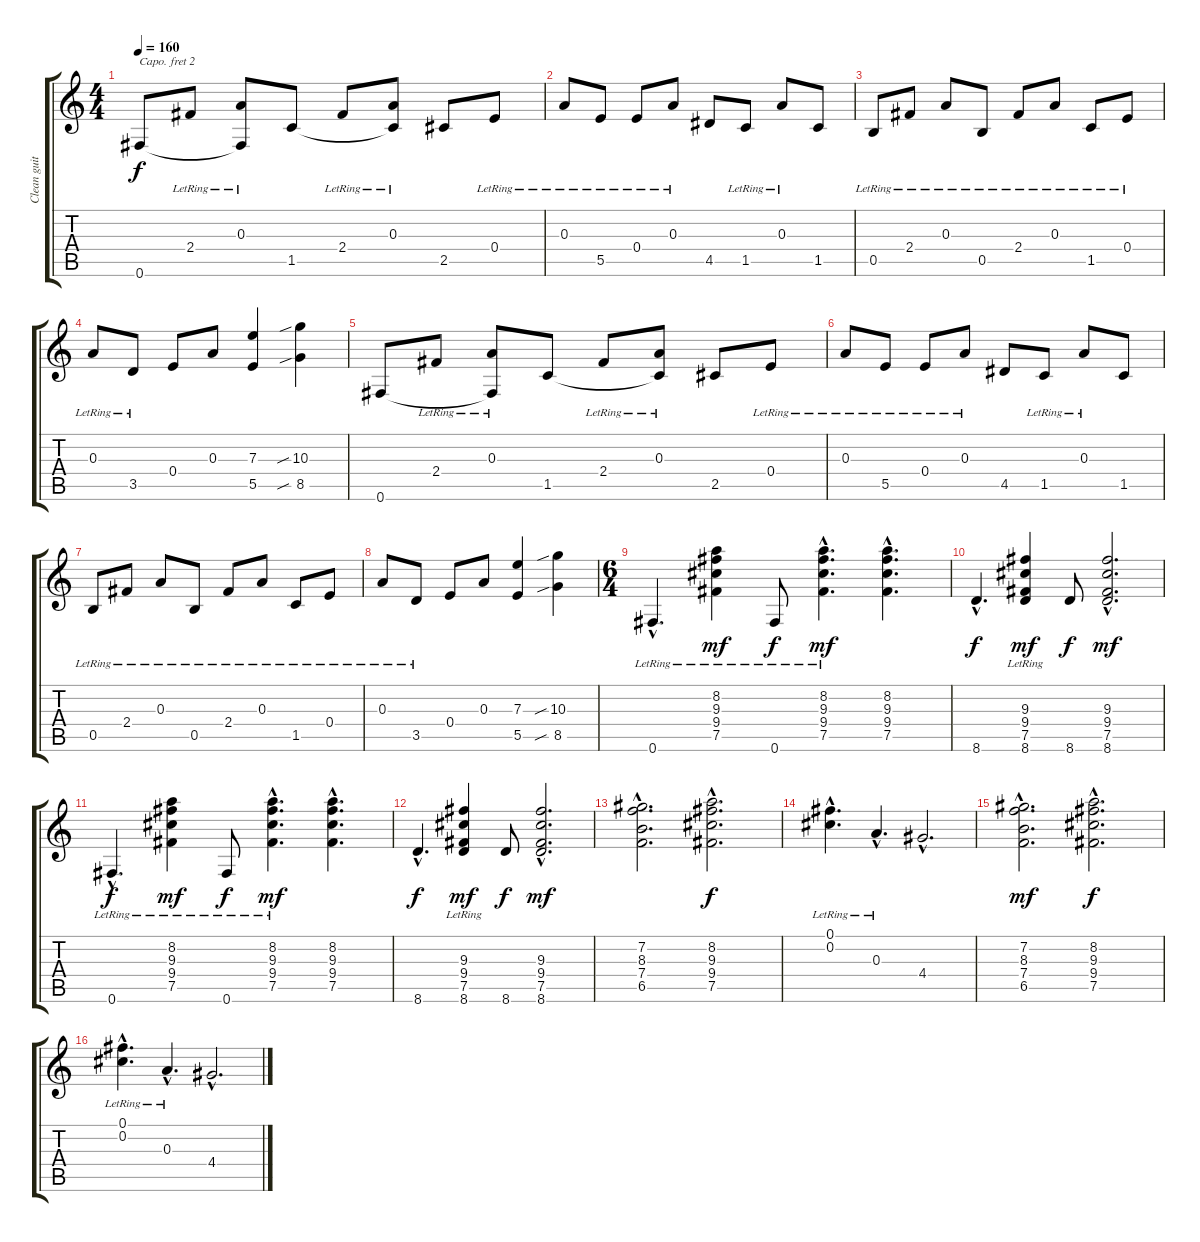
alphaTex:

\track ("Clean guitar" "Clean guit") {instrument electricguitarjazz}
\staff {score tabs}
\capo 2
\tuning (E4 B3 G3 D3 A2 E2) {hide}
\ts (4 4)
\tempo 160
\clef g2
\ks c
0.6.8{dy f} 2.4{lr}.8 (0.3{lr} 0.6{t}).8 1.5.8 2.4{lr}.8 (0.3{lr} 1.5{t}).8 2.5.8 0.4{lr}.8 |
0.3{lr}.8 5.5{lr}.8 0.4{lr}.8 0.3{lr}.8 4.5.8 1.5{lr}.8 0.3{lr}.8 1.5.8 |
0.5{lr}.8 2.4{lr}.8 0.3{lr}.8 0.5{lr}.8 2.4{lr}.8 0.3{lr}.8 1.5{lr}.8 0.4{lr}.8 |
0.3{lr}.8 3.5{lr}.8 0.4.8 0.3.8 (7.3 5.5).4 (10.3{sib} 8.5{sib}).4 |
0.6.8 2.4{lr}.8 (0.3{lr} 0.6{t}).8 1.5.8 2.4{lr}.8 (0.3{lr} 1.5{t}).8 2.5.8 0.4{lr}.8 |
0.3{lr}.8 5.5{lr}.8 0.4{lr}.8 0.3{lr}.8 4.5.8 1.5{lr}.8 0.3{lr}.8 1.5.8 |
0.5{lr}.8 2.4{lr}.8 0.3{lr}.8 0.5{lr}.8 2.4{lr}.8 0.3{lr}.8 1.5{lr}.8 0.4{lr}.8 |
0.3{lr}.8 3.5{lr}.8 0.4.8 0.3.8 (7.3 5.5).4 (10.3{sib} 8.5{sib}).4 |
\ts (6 4)
0.6{hac lr}.4{d volume 12} (8.2{lr} 9.3{lr} 9.4{lr} 7.5{lr}).4{dy mf} 0.6{lr}.8{dy f} (8.2{hac lr} 9.3{hac lr} 9.4{hac lr} 7.5{hac lr}).4{d dy mf} (8.2{hac} 9.3{hac} 9.4{hac} 7.5{hac}).4{d} |
8.6{hac}.4{d dy f volume 12} (9.3{lr} 9.4{lr} 7.5{lr} 8.6).4{dy mf} 8.6.8{dy f} (9.3{hac} 9.4{hac} 7.5{hac} 8.6{hac}).2{d dy mf} |
0.6{hac lr}.4{d dy f volume 12} (8.2{lr} 9.3{lr} 9.4{lr} 7.5{lr}).4{dy mf} 0.6{lr}.8{dy f} (8.2{hac lr} 9.3{hac lr} 9.4{hac lr} 7.5{hac lr}).4{d dy mf} (8.2{hac} 9.3{hac} 9.4{hac} 7.5{hac}).4{d} |
8.6{hac}.4{d dy f volume 12} (9.3{lr} 9.4{lr} 7.5{lr} 8.6).4{dy mf} 8.6.8{dy f} (9.3{hac} 9.4{hac} 7.5{hac} 8.6{hac}).2{d dy mf} |
(7.2{hac} 8.3{hac} 7.4{hac} 6.5{hac}).2{d volume 12} (8.2{hac} 9.3{hac} 9.4{hac} 7.5{hac}).2{d dy f} |
(0.1{hac lr} 0.2{hac lr}).4{d volume 12} 0.3{hac lr}.4{d} 4.4{hac}.2{d} |
(7.2{hac} 8.3{hac} 7.4{hac} 6.5{hac}).2{d dy mf volume 12} (8.2{hac} 9.3{hac} 9.4{hac} 7.5{hac}).2{d dy f} |
(0.1{hac lr} 0.2{hac lr}).4{d volume 12} 0.3{hac lr}.4{d} 4.4{hac}.2{d}
